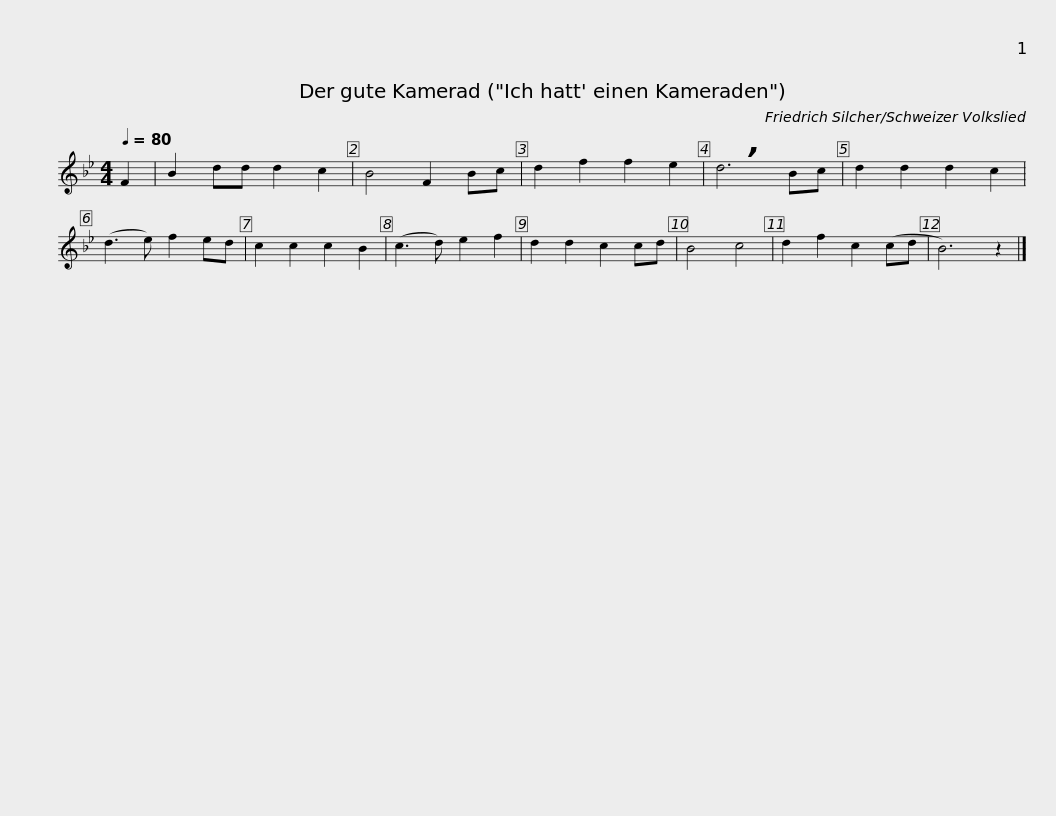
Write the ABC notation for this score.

X:1
L:1/8
Q:1/4=80
M:4/4
I:linebreak $
K:none
V:1 treble transpose=-2
V:1
[K:Bb] F2 | B2 dd d2 c2 | B4 F2 Bc | d2 f2 f2 e2 | !breath!d6 Bc | %5
 d2 d2 d2 c2 | (d3 e) f2 ed |$ c2 c2 c2 B2 | (c3 d) e2 f2 | d2 d2 c2 cd | %10
 B4 c4 | d2 f2 c2 (cd | B6) z2 |] %13
